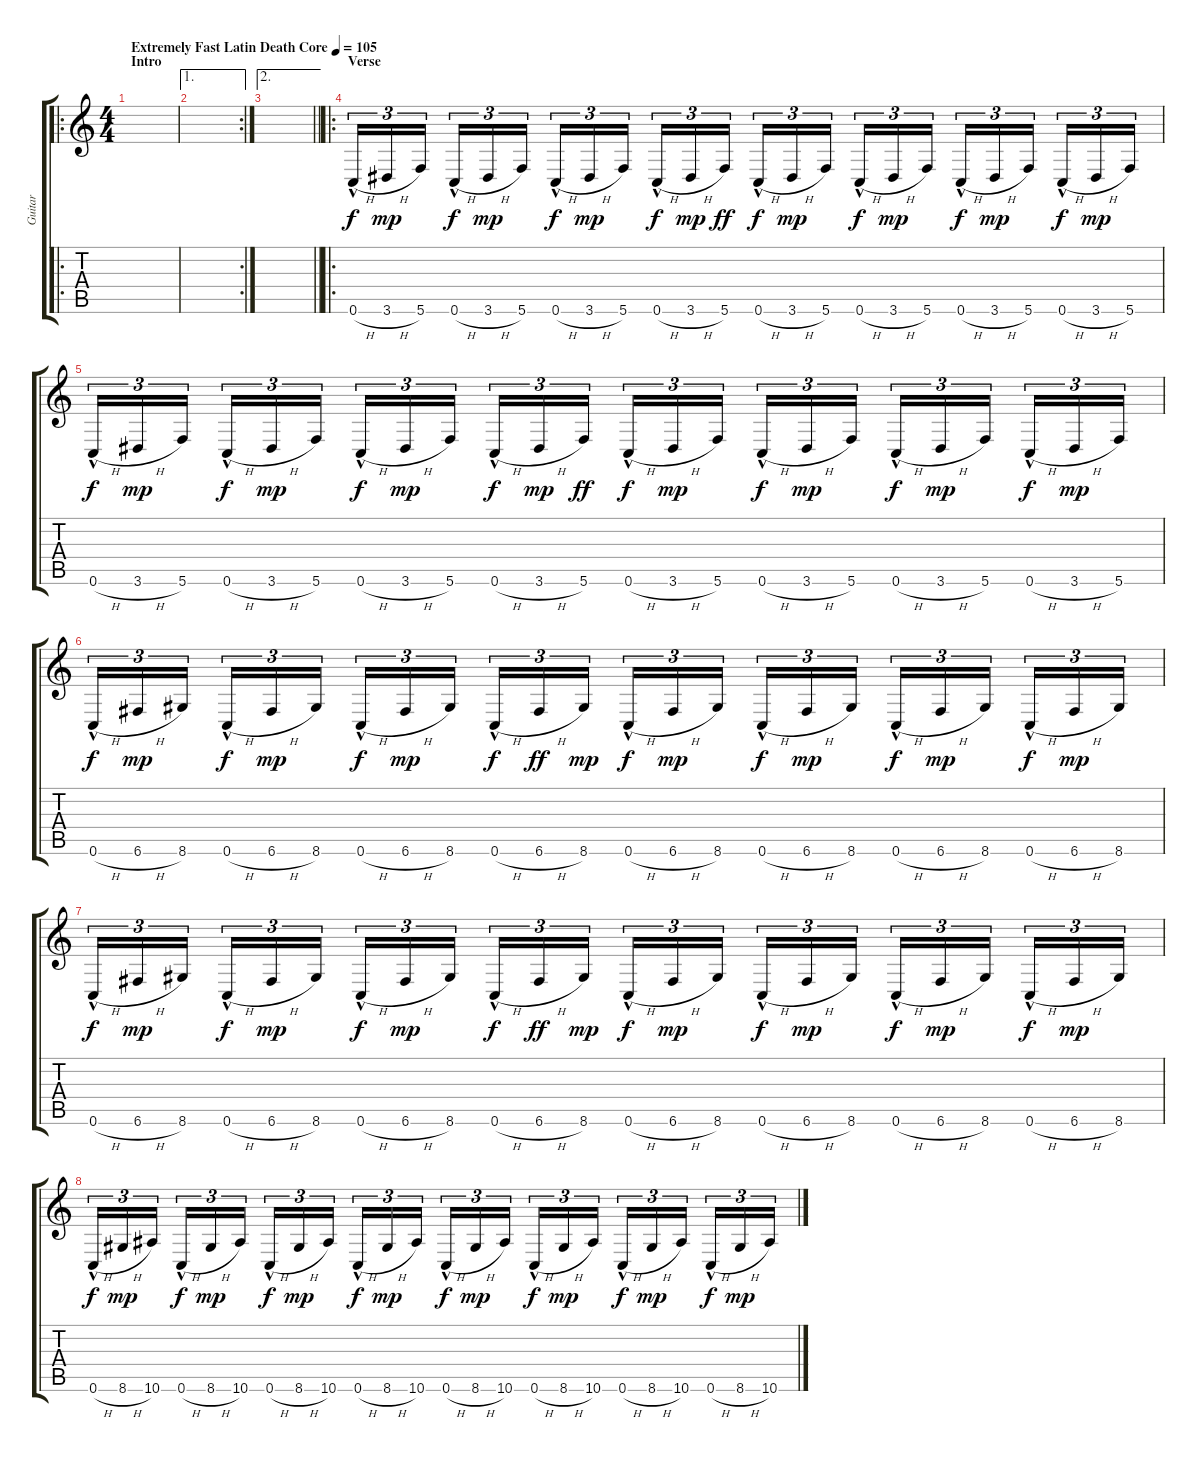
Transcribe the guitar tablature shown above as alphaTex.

\track ("Guitar" "Guitar") {instrument distortionguitar}
\staff {score tabs}
\tuning (D4 A3 F3 C3 G2 C2) {hide}
\ro
\ts (4 4)
\section ("" "Intro")
\tempo (105 "Extremely Fast Latin Death Core")
\clef g2
\ks c
|
\ae 1
\rc 2
|
\ae 2
\barLineRight lightlight
|
\ro
\section ("" "Verse")
0.6{h hac}.16{tu (3 2)} 3.6{h}.16{tu (3 2) dy mp} 5.6.16{tu (3 2) beam splitsecondary} 0.6{h hac}.16{tu (3 2) dy f} 3.6{h}.16{tu (3 2) dy mp} 5.6.16{tu (3 2)} 0.6{h hac}.16{tu (3 2) dy f} 3.6{h}.16{tu (3 2) dy mp} 5.6.16{tu (3 2) beam splitsecondary} 0.6{h hac}.16{tu (3 2) dy f} 3.6{h}.16{tu (3 2) dy mp} 5.6.16{tu (3 2) dy ff} 0.6{h hac}.16{tu (3 2) dy f} 3.6{h}.16{tu (3 2) dy mp} 5.6.16{tu (3 2) beam splitsecondary} 0.6{h hac}.16{tu (3 2) dy f} 3.6{h}.16{tu (3 2) dy mp} 5.6.16{tu (3 2)} 0.6{h hac}.16{tu (3 2) dy f} 3.6{h}.16{tu (3 2) dy mp} 5.6.16{tu (3 2) beam splitsecondary} 0.6{h hac}.16{tu (3 2) dy f} 3.6{h}.16{tu (3 2) dy mp} 5.6.16{tu (3 2)} |
0.6{h hac}.16{tu (3 2) dy f} 3.6{h}.16{tu (3 2) dy mp} 5.6.16{tu (3 2) beam splitsecondary} 0.6{h hac}.16{tu (3 2) dy f} 3.6{h}.16{tu (3 2) dy mp} 5.6.16{tu (3 2)} 0.6{h hac}.16{tu (3 2) dy f} 3.6{h}.16{tu (3 2) dy mp} 5.6.16{tu (3 2) beam splitsecondary} 0.6{h hac}.16{tu (3 2) dy f} 3.6{h}.16{tu (3 2) dy mp} 5.6.16{tu (3 2) dy ff} 0.6{h hac}.16{tu (3 2) dy f} 3.6{h}.16{tu (3 2) dy mp} 5.6.16{tu (3 2) beam splitsecondary} 0.6{h hac}.16{tu (3 2) dy f} 3.6{h}.16{tu (3 2) dy mp} 5.6.16{tu (3 2)} 0.6{h hac}.16{tu (3 2) dy f} 3.6{h}.16{tu (3 2) dy mp} 5.6.16{tu (3 2) beam splitsecondary} 0.6{h hac}.16{tu (3 2) dy f} 3.6{h}.16{tu (3 2) dy mp} 5.6.16{tu (3 2)} |
0.6{h hac}.16{tu (3 2) dy f} 6.6{h}.16{tu (3 2) dy mp} 8.6.16{tu (3 2) beam splitsecondary} 0.6{h hac}.16{tu (3 2) dy f} 6.6{h}.16{tu (3 2) dy mp} 8.6.16{tu (3 2)} 0.6{h hac}.16{tu (3 2) dy f} 6.6{h}.16{tu (3 2) dy mp} 8.6.16{tu (3 2) beam splitsecondary} 0.6{h hac}.16{tu (3 2) dy f} 6.6{h}.16{tu (3 2) dy ff} 8.6.16{tu (3 2) dy mp} 0.6{h hac}.16{tu (3 2) dy f} 6.6{h}.16{tu (3 2) dy mp} 8.6.16{tu (3 2) beam splitsecondary} 0.6{h hac}.16{tu (3 2) dy f} 6.6{h}.16{tu (3 2) dy mp} 8.6.16{tu (3 2)} 0.6{h hac}.16{tu (3 2) dy f} 6.6{h}.16{tu (3 2) dy mp} 8.6.16{tu (3 2) beam splitsecondary} 0.6{h hac}.16{tu (3 2) dy f} 6.6{h}.16{tu (3 2) dy mp} 8.6.16{tu (3 2)} |
0.6{h hac}.16{tu (3 2) dy f} 6.6{h}.16{tu (3 2) dy mp} 8.6.16{tu (3 2) beam splitsecondary} 0.6{h hac}.16{tu (3 2) dy f} 6.6{h}.16{tu (3 2) dy mp} 8.6.16{tu (3 2)} 0.6{h hac}.16{tu (3 2) dy f} 6.6{h}.16{tu (3 2) dy mp} 8.6.16{tu (3 2) beam splitsecondary} 0.6{h hac}.16{tu (3 2) dy f} 6.6{h}.16{tu (3 2) dy ff} 8.6.16{tu (3 2) dy mp} 0.6{h hac}.16{tu (3 2) dy f} 6.6{h}.16{tu (3 2) dy mp} 8.6.16{tu (3 2) beam splitsecondary} 0.6{h hac}.16{tu (3 2) dy f} 6.6{h}.16{tu (3 2) dy mp} 8.6.16{tu (3 2)} 0.6{h hac}.16{tu (3 2) dy f} 6.6{h}.16{tu (3 2) dy mp} 8.6.16{tu (3 2) beam splitsecondary} 0.6{h hac}.16{tu (3 2) dy f} 6.6{h}.16{tu (3 2) dy mp} 8.6.16{tu (3 2)} |
0.6{h hac}.16{tu (3 2) dy f} 8.6{h}.16{tu (3 2) dy mp} 10.6.16{tu (3 2) beam splitsecondary} 0.6{h hac}.16{tu (3 2) dy f} 8.6{h}.16{tu (3 2) dy mp} 10.6.16{tu (3 2)} 0.6{h hac}.16{tu (3 2) dy f} 8.6{h}.16{tu (3 2) dy mp} 10.6.16{tu (3 2) beam splitsecondary} 0.6{h hac}.16{tu (3 2) dy f} 8.6{h}.16{tu (3 2) dy mp} 10.6.16{tu (3 2)} 0.6{h hac}.16{tu (3 2) dy f} 8.6{h}.16{tu (3 2) dy mp} 10.6.16{tu (3 2) beam splitsecondary} 0.6{h hac}.16{tu (3 2) dy f} 8.6{h}.16{tu (3 2) dy mp} 10.6.16{tu (3 2)} 0.6{h hac}.16{tu (3 2) dy f} 8.6{h}.16{tu (3 2) dy mp} 10.6.16{tu (3 2) beam splitsecondary} 0.6{h hac}.16{tu (3 2) dy f} 8.6{h}.16{tu (3 2) dy mp} 10.6.16{tu (3 2)}
